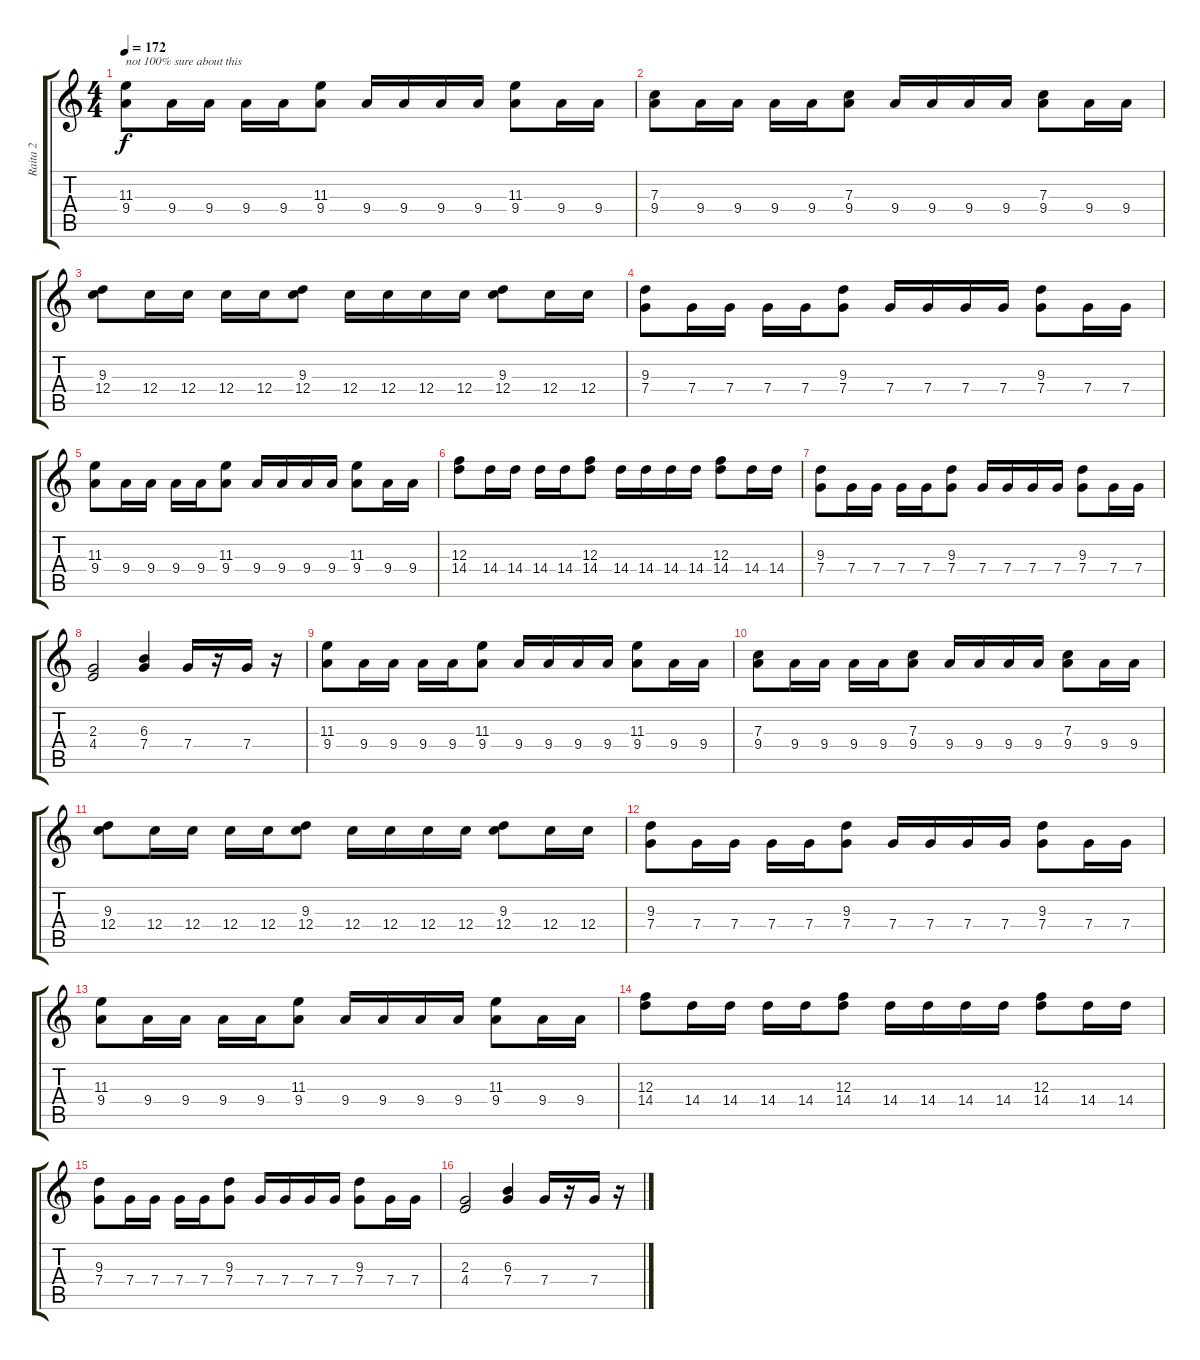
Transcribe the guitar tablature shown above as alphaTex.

\track ("Raita 2" "Raita 2") {instrument overdrivenguitar}
\staff {score tabs}
\tuning (D4 A3 F3 C3 G2 D2) {hide}
\ts (4 4)
\tempo 172
\clef g2
\ks c
(11.3 9.4).8{txt "not 100% sure about this" dy f} 9.4.16 9.4.16 9.4.16 9.4.16 (11.3 9.4).8 9.4.16 9.4.16 9.4.16 9.4.16 (11.3 9.4).8 9.4.16 9.4.16 |
(7.3 9.4).8 9.4.16 9.4.16 9.4.16 9.4.16 (7.3 9.4).8 9.4.16 9.4.16 9.4.16 9.4.16 (7.3 9.4).8 9.4.16 9.4.16 |
(9.3 12.4).8 12.4.16 12.4.16 12.4.16 12.4.16 (9.3 12.4).8 12.4.16 12.4.16 12.4.16 12.4.16 (9.3 12.4).8 12.4.16 12.4.16 |
(9.3 7.4).8 7.4.16 7.4.16 7.4.16 7.4.16 (9.3 7.4).8 7.4.16 7.4.16 7.4.16 7.4.16 (9.3 7.4).8 7.4.16 7.4.16 |
(11.3 9.4).8 9.4.16 9.4.16 9.4.16 9.4.16 (11.3 9.4).8 9.4.16 9.4.16 9.4.16 9.4.16 (11.3 9.4).8 9.4.16 9.4.16 |
(12.3 14.4).8 14.4.16 14.4.16 14.4.16 14.4.16 (12.3 14.4).8 14.4.16 14.4.16 14.4.16 14.4.16 (12.3 14.4).8 14.4.16 14.4.16 |
(9.3 7.4).8 7.4.16 7.4.16 7.4.16 7.4.16 (9.3 7.4).8 7.4.16 7.4.16 7.4.16 7.4.16 (9.3 7.4).8 7.4.16 7.4.16 |
(2.3 4.4).2 (6.3 7.4).4 7.4.16 r.16 7.4.16 r.16 |
(11.3 9.4).8 9.4.16 9.4.16 9.4.16 9.4.16 (11.3 9.4).8 9.4.16 9.4.16 9.4.16 9.4.16 (11.3 9.4).8 9.4.16 9.4.16 |
(7.3 9.4).8 9.4.16 9.4.16 9.4.16 9.4.16 (7.3 9.4).8 9.4.16 9.4.16 9.4.16 9.4.16 (7.3 9.4).8 9.4.16 9.4.16 |
(9.3 12.4).8 12.4.16 12.4.16 12.4.16 12.4.16 (9.3 12.4).8 12.4.16 12.4.16 12.4.16 12.4.16 (9.3 12.4).8 12.4.16 12.4.16 |
(9.3 7.4).8 7.4.16 7.4.16 7.4.16 7.4.16 (9.3 7.4).8 7.4.16 7.4.16 7.4.16 7.4.16 (9.3 7.4).8 7.4.16 7.4.16 |
(11.3 9.4).8 9.4.16 9.4.16 9.4.16 9.4.16 (11.3 9.4).8 9.4.16 9.4.16 9.4.16 9.4.16 (11.3 9.4).8 9.4.16 9.4.16 |
(12.3 14.4).8 14.4.16 14.4.16 14.4.16 14.4.16 (12.3 14.4).8 14.4.16 14.4.16 14.4.16 14.4.16 (12.3 14.4).8 14.4.16 14.4.16 |
(9.3 7.4).8 7.4.16 7.4.16 7.4.16 7.4.16 (9.3 7.4).8 7.4.16 7.4.16 7.4.16 7.4.16 (9.3 7.4).8 7.4.16 7.4.16 |
(2.3 4.4).2 (6.3 7.4).4 7.4.16 r.16 7.4.16 r.16
